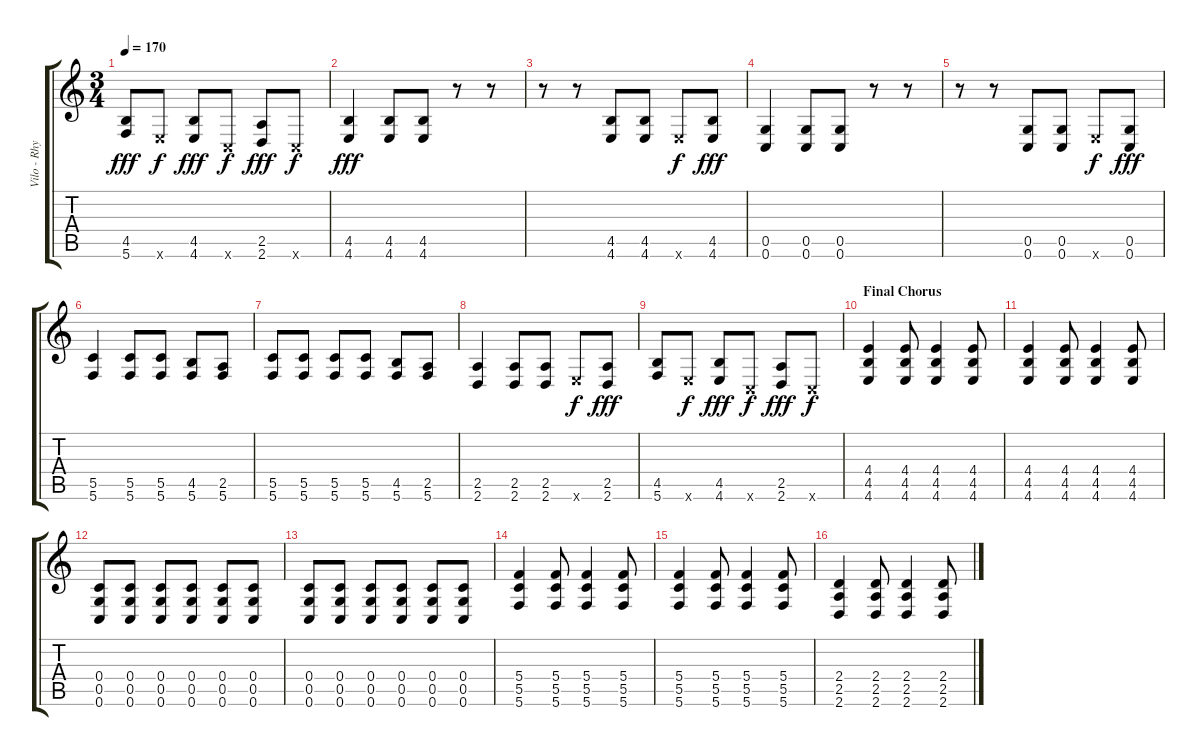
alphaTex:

\track ("Vilo - Rhythm Guitar" "Vilo - Rhy") {instrument distortionguitar}
\staff {score tabs}
\tuning (D4 A3 F3 C3 G2 C2) {hide}
\ts (3 4)
\tempo 170
\clef g2
\ks c
(4.5 5.6).8{dy fff} 4.6{x}.8{dy f} (4.5 4.6).8{dy fff} 0.6{x}.8{dy f} (2.5 2.6).8{dy fff} 0.6{x}.8{dy f} |
(4.5 4.6).4{dy fff} (4.5 4.6).8 (4.5 4.6).8 r.8 r.8 |
r.8 r.8 (4.5 4.6).8 (4.5 4.6).8 4.6{x}.8{dy f} (4.5 4.6).8{dy fff} |
(0.5 0.6).4 (0.5 0.6).8 (0.5 0.6).8 r.8 r.8 |
r.8 r.8 (0.5 0.6).8 (0.5 0.6).8 4.6{x}.8{dy f} (0.5 0.6).8{dy fff} |
(5.5 5.6).4 (5.5 5.6).8 (5.5 5.6).8 (4.5 5.6).8 (2.5 5.6).8 |
(5.5 5.6).8 (5.5 5.6).8 (5.5 5.6).8 (5.5 5.6).8 (4.5 5.6).8 (2.5 5.6).8 |
(2.5 2.6).4 (2.5 2.6).8 (2.5 2.6).8 4.6{x}.8{dy f} (2.5 2.6).8{dy fff} |
(4.5 5.6).8 4.6{x}.8{dy f} (4.5 4.6).8{dy fff} 0.6{x}.8{dy f} (2.5 2.6).8{dy fff} 0.6{x}.8{dy f} |
\section ("" "Final Chorus")
(4.4 4.5 4.6).4{volume 12 instrument distortionguitar} (4.4 4.5 4.6).8 (4.4 4.5 4.6).4 (4.4 4.5 4.6).8 |
(4.4 4.5 4.6).4 (4.4 4.5 4.6).8 (4.4 4.5 4.6).4 (4.4 4.5 4.6).8 |
(0.4 0.5 0.6).8 (0.4 0.5 0.6).8 (0.4 0.5 0.6).8 (0.4 0.5 0.6).8 (0.4 0.5 0.6).8 (0.4 0.5 0.6).8 |
(0.4 0.5 0.6).8 (0.4 0.5 0.6).8 (0.4 0.5 0.6).8 (0.4 0.5 0.6).8 (0.4 0.5 0.6).8 (0.4 0.5 0.6).8 |
(5.4 5.5 5.6).4{volume 12 instrument distortionguitar} (5.4 5.5 5.6).8 (5.4 5.5 5.6).4 (5.4 5.5 5.6).8 |
(5.4 5.5 5.6).4 (5.4 5.5 5.6).8 (5.4 5.5 5.6).4 (5.4 5.5 5.6).8 |
(2.4 2.5 2.6).4 (2.4 2.5 2.6).8 (2.4 2.5 2.6).4 (2.4 2.5 2.6).8
